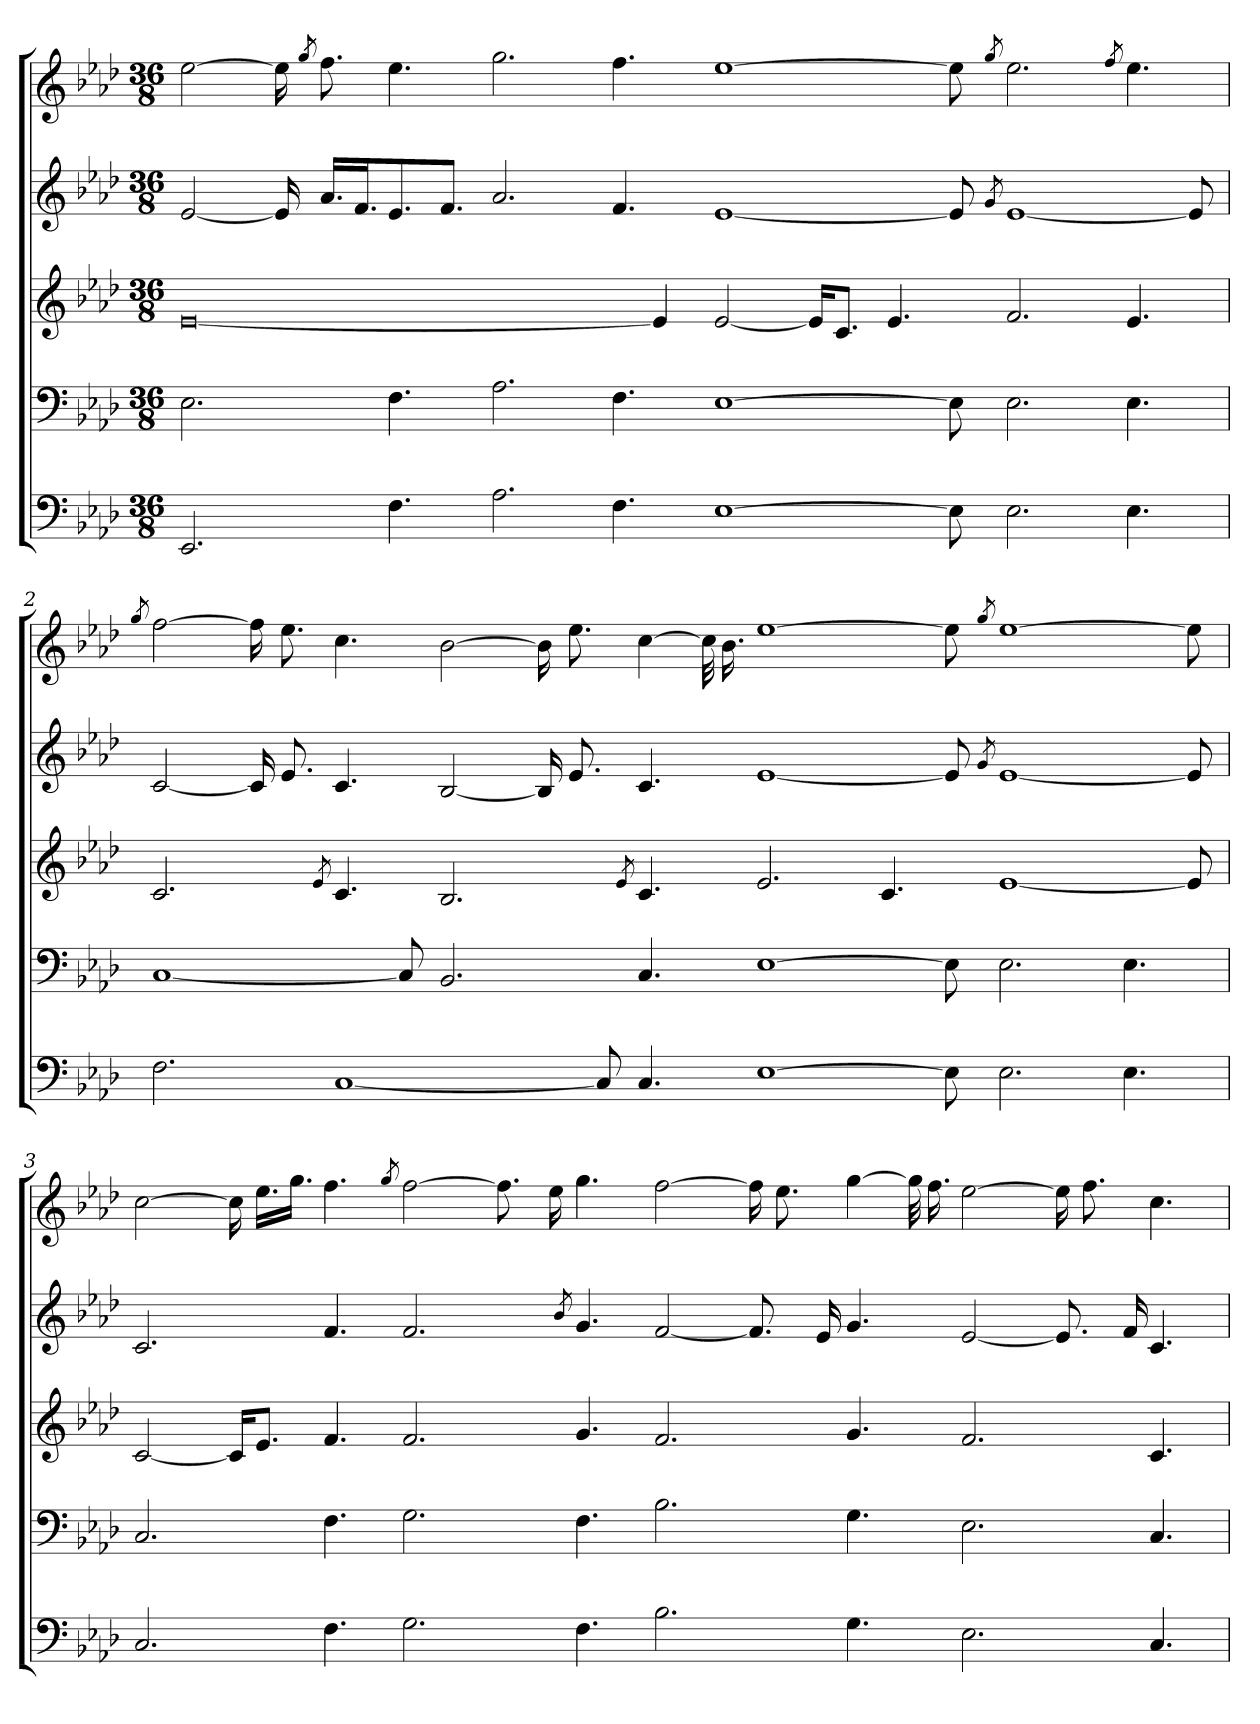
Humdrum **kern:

**kern	**kern	**kern	**kern	**kern
*part5	*part4	*part3	*part2	*part1
*staff5	*staff4	*staff3	*staff2	*staff1
*clefF4	*clefF4	*clefG2	*clefG2	*clefG2
*k[b-e-a-d-]	*k[b-e-a-d-]	*k[b-e-a-d-]	*k[b-e-a-d-]	*k[b-e-a-d-]
*M36/8	*M36/8	*M36/8	*M36/8	*M36/8
=1	=1	=1	=1	=1
2.EE-	2.E-	[0e-	[2e-	[2ee-
.	.	.	16e-]	16ee-]
.	.	.	.	8qgg
.	.	.	16.a-/LL	8.ff
.	.	.	16.f/J	.
4.F	4.F	.	8.e-/	4.ee-
.	.	.	8.f/J	.
2.A-	2.A-	.	2.a-	2.gg
4.F	4.F	.	4.f	4.ff
.	.	4e-]	.	.
[1E-	[1E-	[2e-	[1e-	[1ee-
.	.	16e-/KL]	.	.
.	.	8.c/J	.	.
.	.	4.e-	.	.
8E-]	8E-]	.	8e-]	8ee-]
.	.	.	8qg	8qgg
2.E-	2.E-	2.f	[1e-	2.ee-
.	.	.	.	8qff
4.E-	4.E-	4.e-	.	4.ee-
.	.	.	8e-]	.
=2	=2	=2	=2	=2
.	.	.	.	8qgg
2.F	[1C	2.c	[2c	[2ff
.	.	.	16c]	16ff]
.	.	.	8.e-	8.ee-
.	.	8qe-	.	.
[1C	.	4.c	4.c	4.cc
.	8C]	.	.	.
.	2.BB-	2.B-	[2B-	[2b-
.	.	.	16B-]	16b-]
.	.	.	8.e-	8.ee-
8C]	.	.	.	.
.	.	8qe-	.	.
4.C	4.C	4.c	4.c	[4cc
.	.	.	.	32cc]
.	.	.	.	16.b-
[1E-	[1E-	2.e-	[1e-	[1ee-
.	.	4.c	.	.
8E-]	8E-]	.	8e-]	8ee-]
.	.	.	8qg	8qgg
2.E-	2.E-	[1e-	[1e-	[1ee-
4.E-	4.E-	.	.	.
.	.	8e-]	8e-]	8ee-]
=3	=3	=3	=3	=3
2.C	2.C	[2c	2.c	[2cc
.	.	16c/KL]	.	16cc]
.	.	8.e-/J	.	16.ee-\LL
.	.	.	.	16.gg\JJ
4.F	4.F	4.f	4.f	4.ff
.	.	.	.	8qgg
2.G	2.G	2.f	2.f	[2ff
.	.	.	.	8.ff]
.	.	.	.	16ee-
.	.	.	8qb-	.
4.F	4.F	4.g	4.g	4.gg
2.B-	2.B-	2.f	[2f	[2ff
.	.	.	8.f]	16ff]
.	.	.	.	8.ee-
.	.	.	16e-	.
4.G	4.G	4.g	4.g	[4gg
.	.	.	.	32gg]
.	.	.	.	16.ff
2.E-	2.E-	2.f	[2e-	[2ee-
.	.	.	8.e-]	16ee-]
.	.	.	.	8.ff
.	.	.	16f	.
4.C	4.C	4.c	4.c	4.cc
=	=	=	=	=
*-	*-	*-	*-	*-
